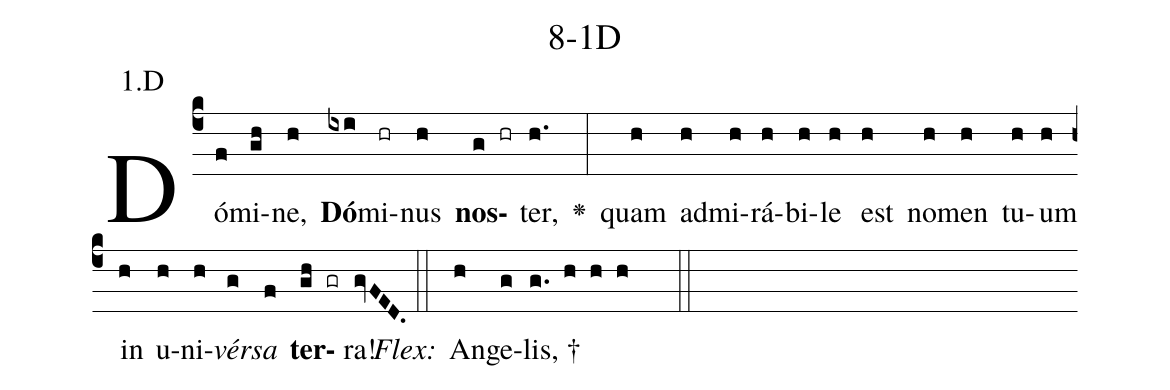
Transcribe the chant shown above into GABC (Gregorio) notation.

name: 8-1D;
annotation: 1.D;
%%
(c4)Dó(f)mi(gh)ne,(h) <b>Dó</b>(ixi)mi(hr)nus(h) <b>nos</b>(g hr)ter,(h.) <v>\greheightstar</v>(:) quam(h) ad(h)mi(h)rá(h)bi(h)le(h) est(h) no(h)men(h) tu(h)um(h) in(h) u(h)ni(h)<i>vér</i>(g)<i>sa</i>(f) <b>ter</b>(gh gr)ra!(gvFED.) (::)
<i>Flex:</i>()  An(h)ge(g)lis, †(g. h h h  ::)

%E(h) u(h) o(g) u(f) a(gh) e.(gvFED.) (::)
